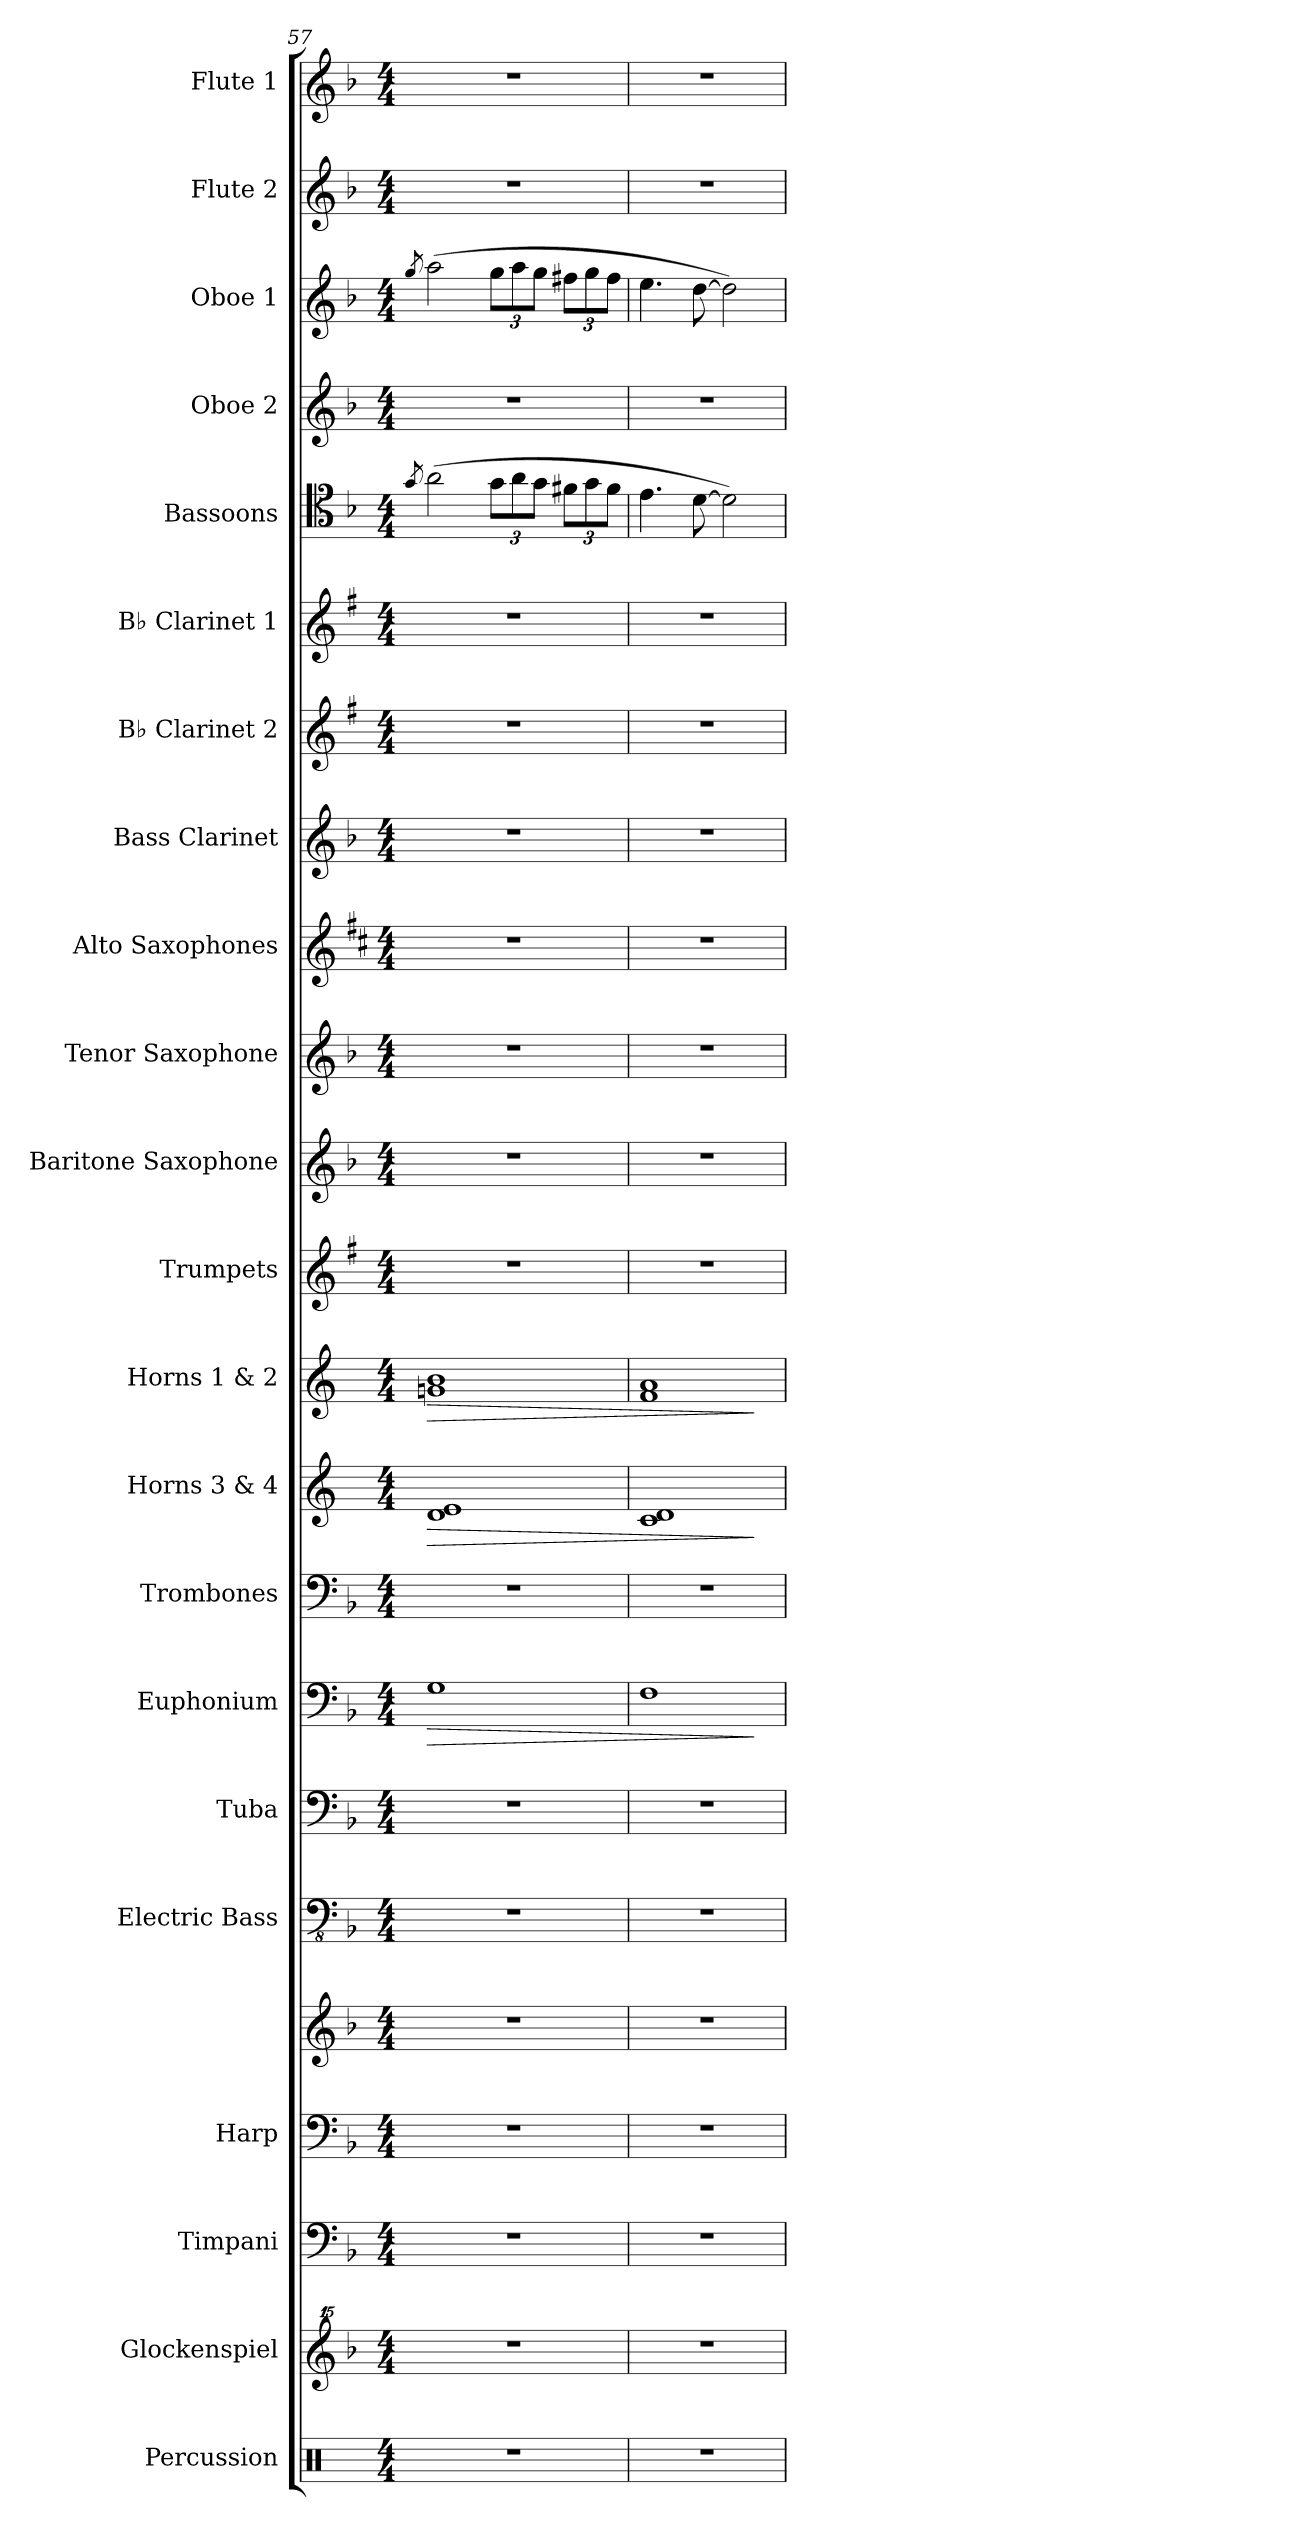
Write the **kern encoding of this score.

**kern	**kern	**kern	**kern	**kern	**kern	**kern	**kern	**dynam	**kern	**kern	**dynam	**kern	**dynam	**kern	**kern	**kern	**kern	**kern	**kern	**kern	**kern	**kern	**kern	**kern	**kern
*part22	*part21	*part20	*part19	*part19	*part18	*part17	*part16	*part16	*part15	*part14	*part14	*part13	*part13	*part12	*part11	*part10	*part9	*part8	*part7	*part6	*part5	*part4	*part3	*part2	*part1
*staff23	*staff22	*staff21	*staff20	*staff19	*staff18	*staff17	*staff16	*staff16	*staff15	*staff14	*staff14	*staff13	*staff13	*staff12	*staff11	*staff10	*staff9	*staff8	*staff7	*staff6	*staff5	*staff4	*staff3	*staff2	*staff1
*I"Percussion	*I"Glockenspiel	*I"Timpani	*I"Harp	*	*I"Electric Bass	*I"Tuba	*I"Euphonium	*	*I"Trombones	*I"Horns 3 &amp; 4	*	*I"Horns 1 &amp; 2	*	*I"Trumpets	*I"Baritone Saxophone	*I"Tenor Saxophone	*I"Alto Saxophones	*I"Bass Clarinet	*I"B♭ Clarinet 2	*I"B♭ Clarinet 1	*I"Bassoons	*I"Oboe 2	*I"Oboe 1	*I"Flute 2	*I"Flute 1
*I'Perc.	*I'Glk.	*I'Timp.	*I'Hrp.	*	*I'El. B.	*I'Tba.	*I'Euph.	*	*I'Tbns.	*I'Hns. 3/4	*	*I'Hns. 1/2	*	*I'Tpts.	*I'Bar. Sax.	*I'T. Sax.	*I'A. Saxes.	*I'B. Cl.	*I'B♭ Cl. 2	*I'B♭ Cl. 1	*I'Bsns.	*I'Ob. 2	*I'Ob. 1	*I'Fl. 2	*I'Fl. 1
*clefX	*clefG^^2	*clefF4	*clefF4	*clefG2	*clefFv4	*clefF4	*clefF4	*	*clefF4	*clefG2	*	*clefG2	*	*clefG2	*clefG2	*clefG2	*clefG2	*clefG2	*clefG2	*clefG2	*clefC4	*clefG2	*clefG2	*clefG2	*clefG2
*	*	*	*	*	*	*	*	*	*	*ITrd4c7	*	*ITrd4c7	*	*ITrd1c2	*ITrd12c21	*ITrd8c14	*ITrd5c9	*ITrd8c14	*ITrd1c2	*ITrd1c2	*	*	*	*	*
*k[]	*k[b-]	*k[b-]	*k[b-]	*k[b-]	*k[b-]	*k[b-]	*k[b-]	*	*k[b-]	*k[b-]	*	*k[b-]	*	*k[b-]	*k[b-]	*k[b-]	*k[b-]	*k[b-]	*k[b-]	*k[b-]	*k[b-]	*k[b-]	*k[b-]	*k[b-]	*k[b-]
*M4/4	*M4/4	*M4/4	*M4/4	*M4/4	*M4/4	*M4/4	*M4/4	*	*M4/4	*M4/4	*	*M4/4	*	*M4/4	*M4/4	*M4/4	*M4/4	*M4/4	*M4/4	*M4/4	*M4/4	*M4/4	*M4/4	*M4/4	*M4/4
=57	=57	=57	=57	=57	=57	=57	=57	=57	=57	=57	=57	=57	=57	=57	=57	=57	=57	=57	=57	=57	=57	=57	=57	=57	=57
.	.	.	.	.	.	.	.	.	.	.	.	.	.	.	.	.	.	.	.	.	8qg/	.	8qgg/	.	.
!	!	!	!	!	!	!	!	!LO:HP:b	!	!	!LO:HP:b	!	!LO:HP:b	!	!	!	!	!	!	!	!	!	!	!	!
1r	1r	1r	1r	1r	1r	1r	1G	>	1r	1G 1A	>	1cn 1e	>	1r	1r	1r	1r	1r	1r	1r	(2a\	1r	(2aa\	1r	1r
*	*	*	*	*	*	*	*	*	*	*	*	*	*	*	*	*	*	*	*	*	*Xbrackettup	*	*Xbrackettup	*	*
.	.	.	.	.	.	.	.	.	.	.	.	.	.	.	.	.	.	.	.	.	12g\L	.	12gg\L	.	.
.	.	.	.	.	.	.	.	.	.	.	.	.	.	.	.	.	.	.	.	.	12a\	.	12aa\	.	.
.	.	.	.	.	.	.	.	.	.	.	.	.	.	.	.	.	.	.	.	.	12g\J	.	12gg\J	.	.
.	.	.	.	.	.	.	.	.	.	.	.	.	.	.	.	.	.	.	.	.	12f#X\L	.	12ff#X\L	.	.
.	.	.	.	.	.	.	.	.	.	.	.	.	.	.	.	.	.	.	.	.	12g\	.	12gg\	.	.
.	.	.	.	.	.	.	.	.	.	.	.	.	.	.	.	.	.	.	.	.	12f#\J	.	12ff#\J	.	.
=58	=58	=58	=58	=58	=58	=58	=58	=58	=58	=58	=58	=58	=58	=58	=58	=58	=58	=58	=58	=58	=58	=58	=58	=58	=58
1r	1r	1r	1r	1r	1r	1r	1F	.	1r	1F 1G	.	1B- 1d	.	1r	1r	1r	1r	1r	1r	1r	4.e\	1r	4.ee\	1r	1r
.	.	.	.	.	.	.	.	.	.	.	.	.	.	.	.	.	.	.	.	.	[8d\	.	[8dd\	.	.
.	.	.	.	.	.	.	.	.	.	.	.	.	.	.	.	.	.	.	.	.	2d\])	.	2dd\])	.	.
.	.	.	.	.	.	.	.	]	.	.	]	.	]	.	.	.	.	.	.	.	.	.	.	.	.
=	=	=	=	=	=	=	=	=	=	=	=	=	=	=	=	=	=	=	=	=	=	=	=	=	=
*-	*-	*-	*-	*-	*-	*-	*-	*-	*-	*-	*-	*-	*-	*-	*-	*-	*-	*-	*-	*-	*-	*-	*-	*-	*-
